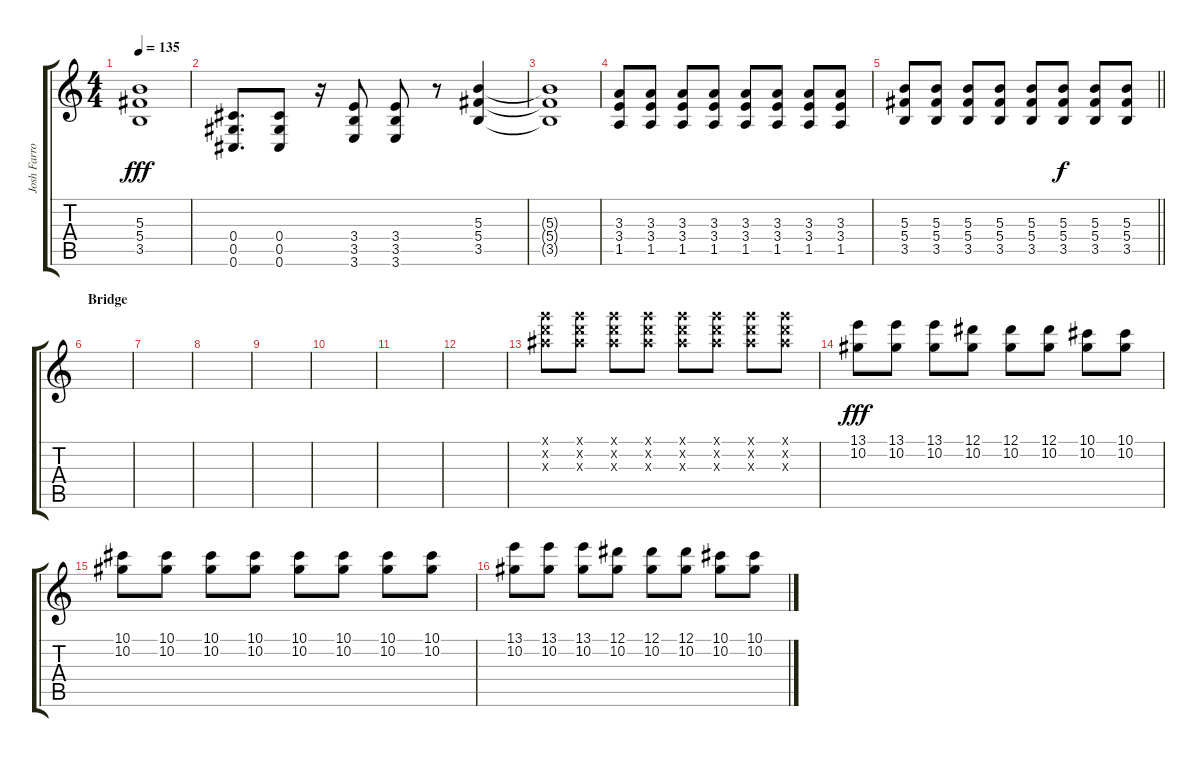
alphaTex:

\track ("Josh Farro" "Josh Farro") {instrument distortionguitar}
\staff {score tabs}
\tuning (Eb4 Bb3 Gb3 Db3 Ab2 Db2) {hide}
\ts (4 4)
\tempo 135
\clef g2
\ks c
(5.3{t} 5.4{t} 3.5{t}).1{dy fff} |
(0.4 0.5 0.6).8{d} (0.4 0.5 0.6).8 r.16 (3.4 3.5 3.6).8 (3.4 3.5 3.6).8 r.8 (5.3 5.4 3.5).4 |
(5.3{t} 5.4{t} 3.5{t}).1 |
(3.3 3.4 1.5).8 (3.3 3.4 1.5).8 (3.3 3.4 1.5).8 (3.3 3.4 1.5).8 (3.3 3.4 1.5).8 (3.3 3.4 1.5).8 (3.3 3.4 1.5).8 (3.3 3.4 1.5).8 |
\barLineRight lightlight
(5.3 5.4 3.5).8 (5.3 5.4 3.5).8 (5.3 5.4 3.5).8 (5.3 5.4 3.5).8 (5.3 5.4 3.5).8 (5.3 5.4 3.5).8{dy f} (5.3 5.4 3.5).8 (5.3 5.4 3.5).8 |
\section ("" "Bridge")
|
|
|
|
|
|
|
(16.1{x} 16.2{x} 16.3{x}).8 (16.1{x} 16.2{x} 16.3{x}).8 (16.1{x} 16.2{x} 16.3{x}).8 (16.1{x} 16.2{x} 16.3{x}).8 (16.1{x} 16.2{x} 16.3{x}).8 (16.1{x} 16.2{x} 16.3{x}).8 (16.1{x} 16.2{x} 16.3{x}).8 (16.1{x} 16.2{x} 16.3{x}).8 |
(13.1 10.2).8{dy fff} (13.1 10.2).8 (13.1 10.2).8 (12.1 10.2).8 (12.1 10.2).8 (12.1 10.2).8 (10.1 10.2).8 (10.1 10.2).8 |
(10.1 10.2).8 (10.1 10.2).8 (10.1 10.2).8 (10.1 10.2).8 (10.1 10.2).8 (10.1 10.2).8 (10.1 10.2).8 (10.1 10.2).8 |
(13.1 10.2).8 (13.1 10.2).8 (13.1 10.2).8 (12.1 10.2).8 (12.1 10.2).8 (12.1 10.2).8 (10.1 10.2).8 (10.1 10.2).8
